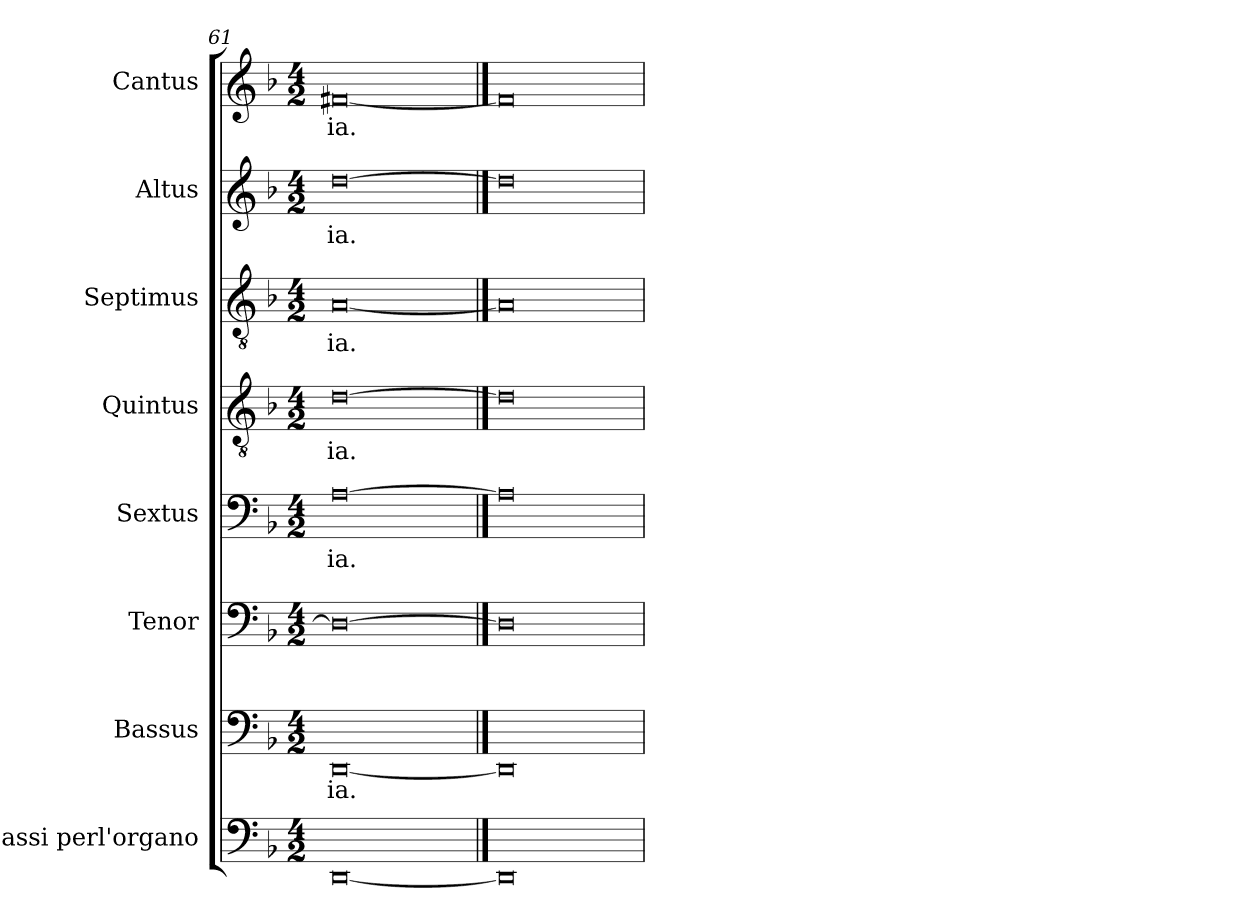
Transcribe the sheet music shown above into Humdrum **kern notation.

**kern	**kern	**text	**kern	**text	**kern	**text	**kern	**text	**kern	**text	**kern	**text	**kern	**text
*part8	*part7	*part7	*part6	*part6	*part5	*part5	*part4	*part4	*part3	*part3	*part2	*part2	*part1	*part1
*staff8	*staff7	*staff7	*staff6	*staff6	*staff5	*staff5	*staff4	*staff4	*staff3	*staff3	*staff2	*staff2	*staff1	*staff1
*I"Bassi perl'organo	*I"Bassus	*	*I"Tenor	*	*I"Sextus	*	*I"Quintus	*	*I"Septimus	*	*I"Altus	*	*I"Cantus	*
*	*I'B.	*	*I'T.	*	*	*	*	*	*	*	*I'A.	*	*I'C.	*
*clefF4	*clefF4	*	*clefF4	*	*clefF4	*	*clefGv2	*	*clefGv2	*	*clefG2	*	*clefG2	*
*	*	*	*	*	*	*	*ITrd7c12	*	*ITrd7c12	*	*ITrd7c12	*	*	*
*k[b-]	*k[b-]	*	*k[b-]	*	*k[b-]	*	*k[b-]	*	*k[b-]	*	*k[b-]	*	*k[b-]	*
*d:	*d:	*	*d:	*	*d:	*	*d:	*	*d:	*	*d:	*	*d:	*
*M4/2	*M4/2	*	*M4/2	*	*M4/2	*	*M4/2	*	*M4/2	*	*M4/2	*	*M4/2	*
=61	=61	=61	=61	=61	=61	=61	=61	=61	=61	=61	=61	=61	=61	=61
!	!	!LO:LY:b	!	!	!	!LO:LY:b	!	!LO:LY:b	!	!LO:LY:b	!	!LO:LY:b	!	!LO:LY:b
[0DD	[0DD	-ia.	0D_	.	[0A	-ia.	[0D	-ia.	[0AA	-ia.	[0d	-ia.	[0f#X	-ia.
==62	==62	==62	==62	==62	==62	==62	==62	==62	==62	==62	==62	==62	==62	==62
0DD]	0DD]	.	0D]	.	0A]	.	0D]	.	0AA]	.	0d]	.	0f#]	.
=	=	=	=	=	=	=	=	=	=	=	=	=	=	=
*-	*-	*-	*-	*-	*-	*-	*-	*-	*-	*-	*-	*-	*-	*-
